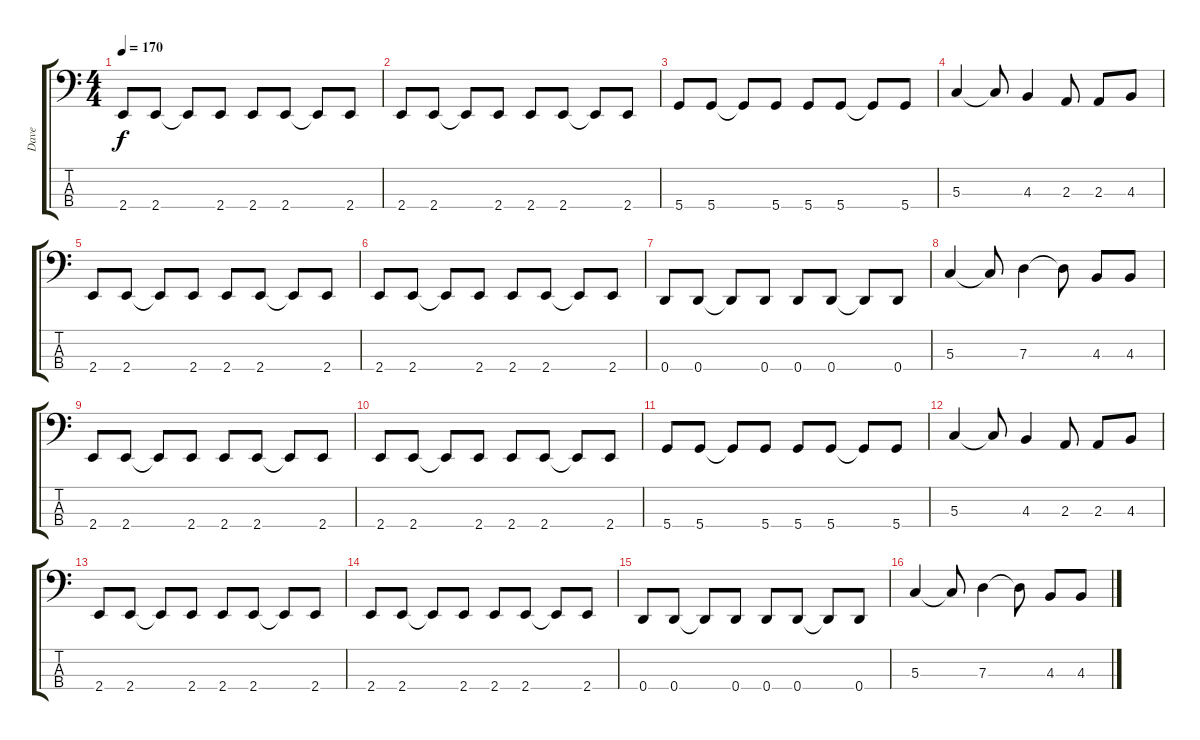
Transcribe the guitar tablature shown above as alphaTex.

\track ("Dave" "Dave") {instrument electricbasspick}
\staff {score tabs}
\tuning (F2 C2 G1 D1) {hide}
\ts (4 4)
\tempo 170
\clef f4
\ks c
2.4.8{dy f} 2.4.8 2.4{t}.8 2.4.8 2.4.8 2.4.8 2.4{t}.8 2.4.8 |
2.4.8 2.4.8 2.4{t}.8 2.4.8 2.4.8 2.4.8 2.4{t}.8 2.4.8 |
5.4.8 5.4.8 5.4{t}.8 5.4.8 5.4.8 5.4.8 5.4{t}.8 5.4.8 |
5.3.4 5.3{t}.8 4.3.4 2.3.8 2.3.8 4.3.8 |
2.4.8 2.4.8 2.4{t}.8 2.4.8 2.4.8 2.4.8 2.4{t}.8 2.4.8 |
2.4.8 2.4.8 2.4{t}.8 2.4.8 2.4.8 2.4.8 2.4{t}.8 2.4.8 |
0.4.8 0.4.8 0.4{t}.8 0.4.8 0.4.8 0.4.8 0.4{t}.8 0.4.8 |
5.3.4 5.3{t}.8 7.3.4 7.3{t}.8 4.3.8 4.3.8 |
2.4.8 2.4.8 2.4{t}.8 2.4.8 2.4.8 2.4.8 2.4{t}.8 2.4.8 |
2.4.8 2.4.8 2.4{t}.8 2.4.8 2.4.8 2.4.8 2.4{t}.8 2.4.8 |
5.4.8 5.4.8 5.4{t}.8 5.4.8 5.4.8 5.4.8 5.4{t}.8 5.4.8 |
5.3.4 5.3{t}.8 4.3.4 2.3.8 2.3.8 4.3.8 |
2.4.8 2.4.8 2.4{t}.8 2.4.8 2.4.8 2.4.8 2.4{t}.8 2.4.8 |
2.4.8 2.4.8 2.4{t}.8 2.4.8 2.4.8 2.4.8 2.4{t}.8 2.4.8 |
0.4.8 0.4.8 0.4{t}.8 0.4.8 0.4.8 0.4.8 0.4{t}.8 0.4.8 |
5.3.4 5.3{t}.8 7.3.4 7.3{t}.8 4.3.8 4.3.8
